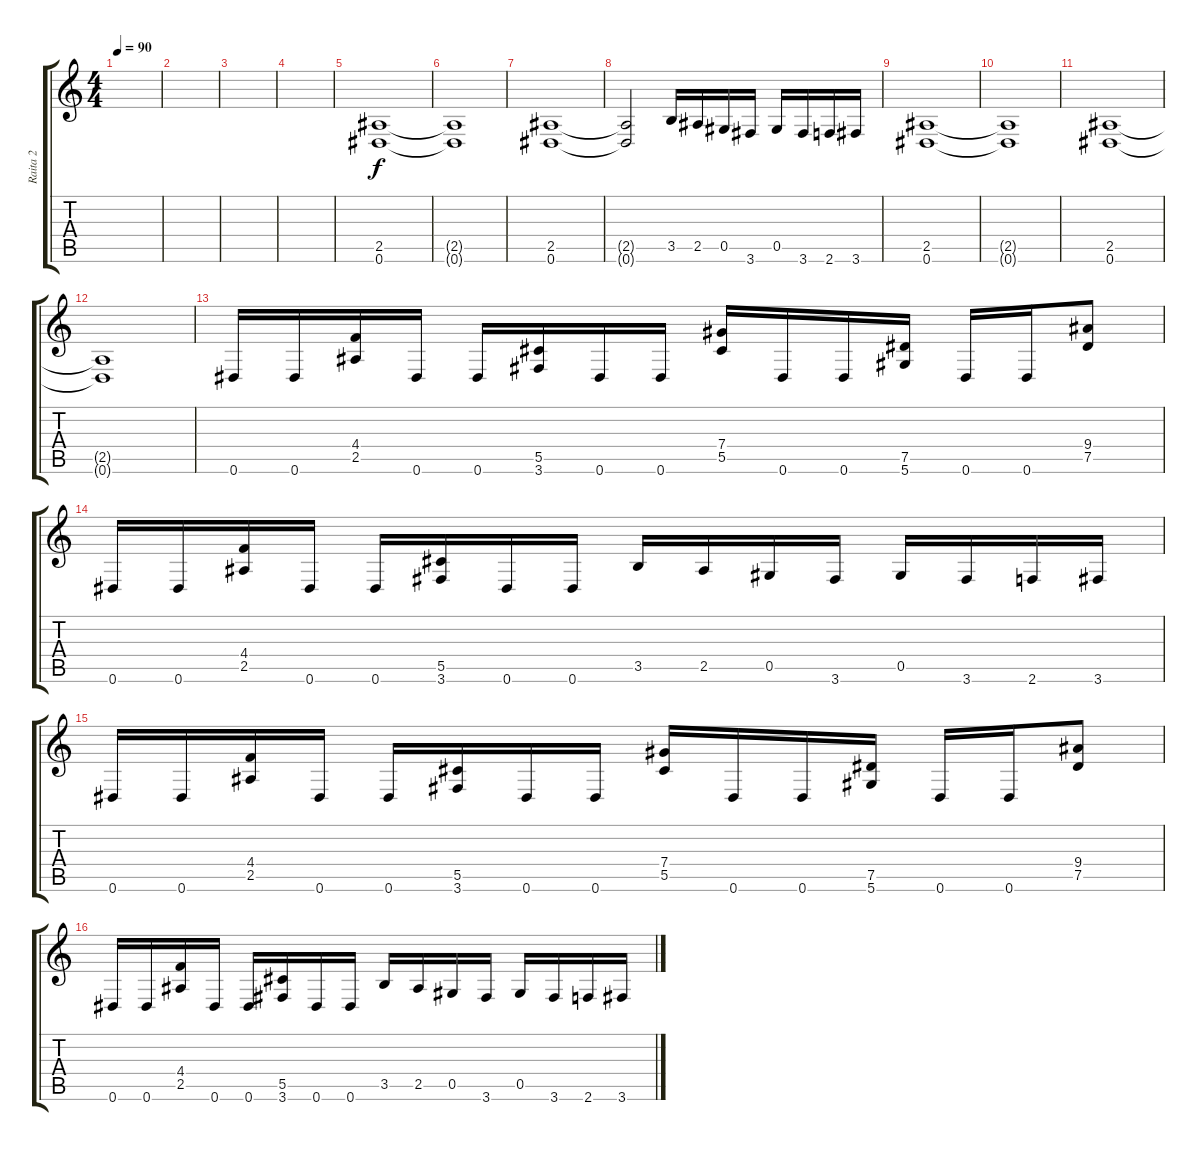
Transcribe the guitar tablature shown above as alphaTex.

\track ("Raita 2" "Raita 2") {instrument overdrivenguitar}
\staff {score tabs}
\tuning (Eb4 Bb3 Gb3 Db3 Ab2 Eb2) {hide}
\ts (4 4)
\tempo 90
\clef g2
\ks c
|
|
|
|
(2.5 0.6).1 |
(2.5{t} 0.6{t}).1 |
(2.5 0.6).1 |
(2.5{t} 0.6{t}).2 3.5.16 2.5.16 0.5.16 3.6.16 0.5.16 3.6.16 2.6.16 3.6.16 |
(2.5 0.6).1 |
(2.5{t} 0.6{t}).1 |
(2.5 0.6).1 |
(2.5{t} 0.6{t}).1 |
0.6.16 0.6.16 (4.4 2.5).16 0.6.16 0.6.16 (5.5 3.6).16 0.6.16 0.6.16 (7.4 5.5).16 0.6.16 0.6.16 (7.5 5.6).16 0.6.16 0.6.16 (9.4 7.5).8 |
0.6.16 0.6.16 (4.4 2.5).16 0.6.16 0.6.16 (5.5 3.6).16 0.6.16 0.6.16 3.5.16 2.5.16 0.5.16 3.6.16 0.5.16 3.6.16 2.6.16 3.6.16 |
0.6.16 0.6.16 (4.4 2.5).16 0.6.16 0.6.16 (5.5 3.6).16 0.6.16 0.6.16 (7.4 5.5).16 0.6.16 0.6.16 (7.5 5.6).16 0.6.16 0.6.16 (9.4 7.5).8 |
0.6.16 0.6.16 (4.4 2.5).16 0.6.16 0.6.16 (5.5 3.6).16 0.6.16 0.6.16 3.5.16 2.5.16 0.5.16 3.6.16 0.5.16 3.6.16 2.6.16 3.6.16
